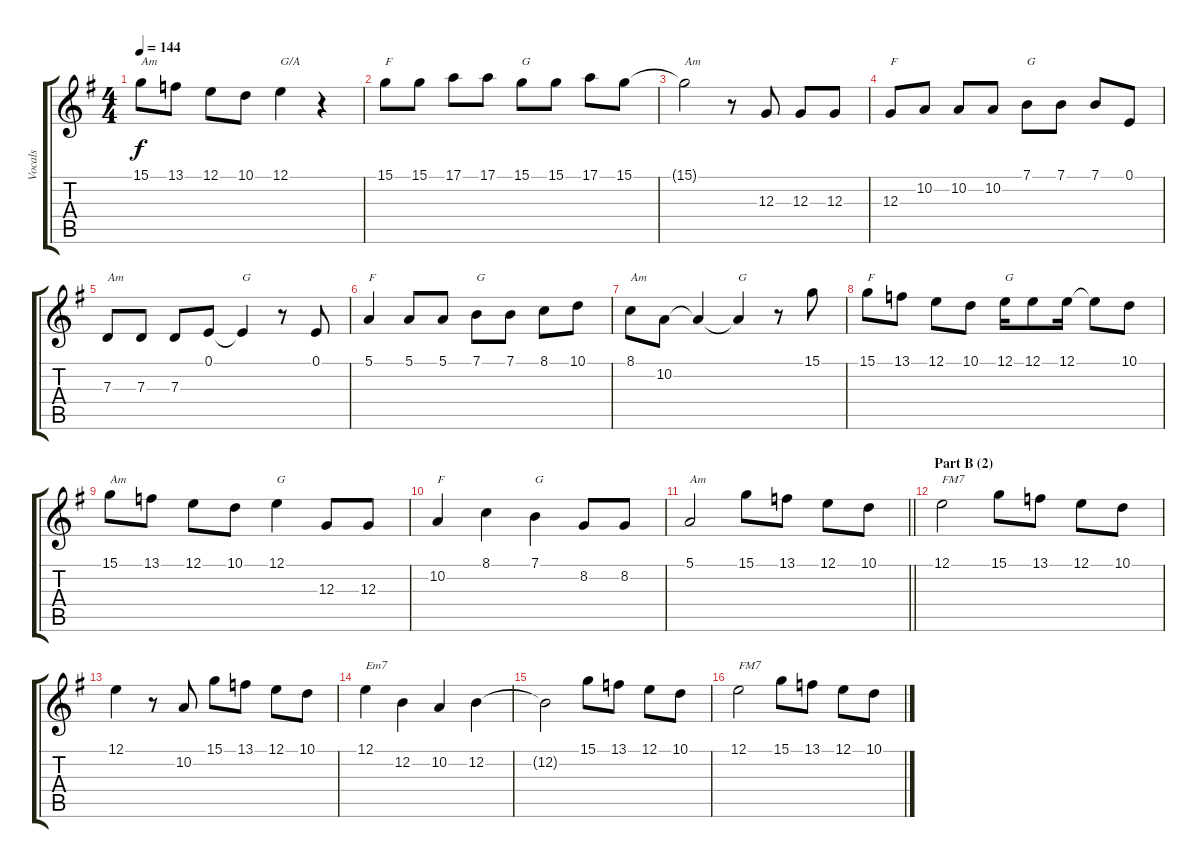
\track ("Vocals" "Vocals") {instrument trumpet}
\staff {score tabs}
\tuning (E4 B3 G3 D3 A2 E2) {hide}
\ts (4 4)
\tempo 144
\clef g2
\ks g
15.1.8{txt "Am" dy f} 13.1.8 12.1.8 10.1.8 12.1.4{txt "G/A"} r.4 |
15.1.8{txt "F"} 15.1.8 17.1.8 17.1.8 15.1.8{txt "G"} 15.1.8 17.1.8 15.1.8 |
15.1{t}.2{txt "Am"} r.8 12.3.8 12.3.8 12.3.8 |
12.3.8{txt "F"} 10.2.8 10.2.8 10.2.8 7.1.8{txt "G"} 7.1.8 7.1.8 0.1.8 |
7.3.8{txt "Am"} 7.3.8 7.3.8 0.1.8 0.1{t}.4{txt "G"} r.8 0.1.8 |
5.1.4{txt "F"} 5.1.8 5.1.8 7.1.8{txt "G"} 7.1.8 8.1.8 10.1.8 |
8.1.8{txt "Am"} 10.2.8 10.2{t}.4 10.2{t}.4{txt "G"} r.8 15.1.8 |
15.1.8{txt "F"} 13.1.8 12.1.8 10.1.8 12.1.16{txt "G"} 12.1.8 12.1.16 12.1{t}.8 10.1.8 |
15.1.8{txt "Am"} 13.1.8 12.1.8 10.1.8 12.1.4{txt "G"} 12.3.8 12.3.8 |
10.2.4{txt "F"} 8.1.4 7.1.4{txt "G"} 8.2.8 8.2.8 |
\barLineRight lightlight
5.1.2{txt "Am"} 15.1.8 13.1.8 12.1.8 10.1.8 |
\section ("" "Part B (2)")
12.1.2{txt "FM7"} 15.1.8 13.1.8 12.1.8 10.1.8 |
12.1.4 r.8 10.2.8 15.1.8 13.1.8 12.1.8 10.1.8 |
12.1.4{txt "Em7"} 12.2.4 10.2.4 12.2.4 |
12.2{t}.2 15.1.8 13.1.8 12.1.8 10.1.8 |
12.1.2{txt "FM7"} 15.1.8 13.1.8 12.1.8 10.1.8
